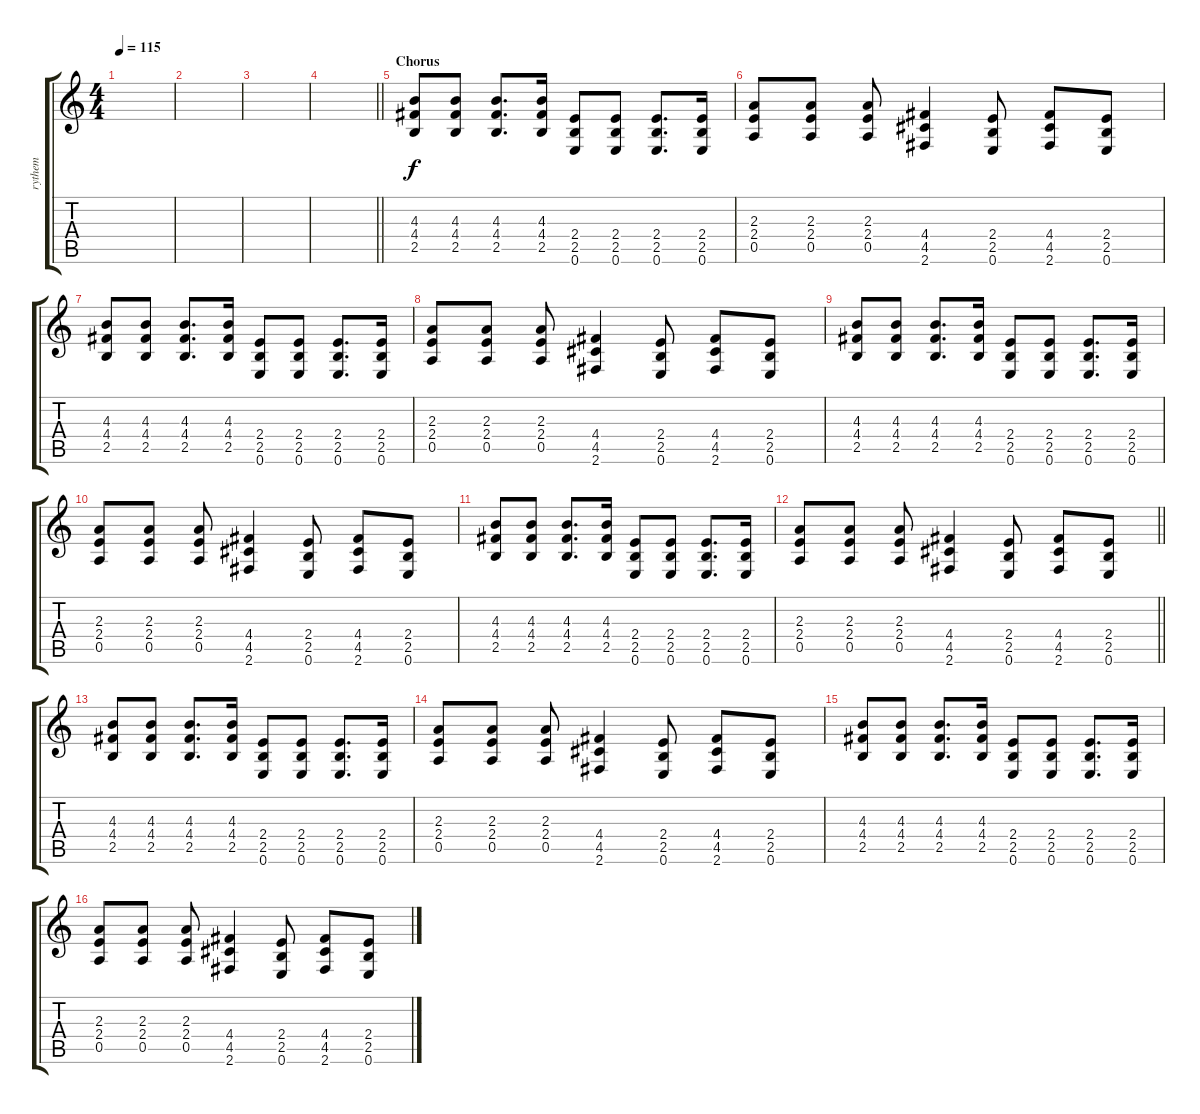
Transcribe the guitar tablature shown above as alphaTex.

\track ("rythem" "rythem") {instrument distortionguitar}
\staff {score tabs}
\tuning (E4 B3 G3 D3 A2 E2) {hide}
\ts (4 4)
\tempo 115
\clef g2
\ks c
|
|
|
\barLineRight lightlight
|
\section ("" "Chorus")
(4.3 4.4 2.5).8 (4.3 4.4 2.5).8 (4.3 4.4 2.5).8{d} (4.3 4.4 2.5).16 (2.4 2.5 0.6).8 (2.4 2.5 0.6).8 (2.4 2.5 0.6).8{d} (2.4 2.5 0.6).16 |
(2.3 2.4 0.5).8 (2.3 2.4 0.5).8 (2.3 2.4 0.5).8 (4.4 4.5 2.6).4 (2.4 2.5 0.6).8 (4.4 4.5 2.6).8 (2.4 2.5 0.6).8 |
(4.3 4.4 2.5).8 (4.3 4.4 2.5).8 (4.3 4.4 2.5).8{d} (4.3 4.4 2.5).16 (2.4 2.5 0.6).8 (2.4 2.5 0.6).8 (2.4 2.5 0.6).8{d} (2.4 2.5 0.6).16 |
(2.3 2.4 0.5).8 (2.3 2.4 0.5).8 (2.3 2.4 0.5).8 (4.4 4.5 2.6).4 (2.4 2.5 0.6).8 (4.4 4.5 2.6).8 (2.4 2.5 0.6).8 |
(4.3 4.4 2.5).8 (4.3 4.4 2.5).8 (4.3 4.4 2.5).8{d} (4.3 4.4 2.5).16 (2.4 2.5 0.6).8 (2.4 2.5 0.6).8 (2.4 2.5 0.6).8{d} (2.4 2.5 0.6).16 |
(2.3 2.4 0.5).8 (2.3 2.4 0.5).8 (2.3 2.4 0.5).8 (4.4 4.5 2.6).4 (2.4 2.5 0.6).8 (4.4 4.5 2.6).8 (2.4 2.5 0.6).8 |
(4.3 4.4 2.5).8 (4.3 4.4 2.5).8 (4.3 4.4 2.5).8{d} (4.3 4.4 2.5).16 (2.4 2.5 0.6).8 (2.4 2.5 0.6).8 (2.4 2.5 0.6).8{d} (2.4 2.5 0.6).16 |
\barLineRight lightlight
(2.3 2.4 0.5).8 (2.3 2.4 0.5).8 (2.3 2.4 0.5).8 (4.4 4.5 2.6).4 (2.4 2.5 0.6).8 (4.4 4.5 2.6).8 (2.4 2.5 0.6).8 |
(4.3 4.4 2.5).8 (4.3 4.4 2.5).8 (4.3 4.4 2.5).8{d} (4.3 4.4 2.5).16 (2.4 2.5 0.6).8 (2.4 2.5 0.6).8 (2.4 2.5 0.6).8{d} (2.4 2.5 0.6).16 |
(2.3 2.4 0.5).8 (2.3 2.4 0.5).8 (2.3 2.4 0.5).8 (4.4 4.5 2.6).4 (2.4 2.5 0.6).8 (4.4 4.5 2.6).8 (2.4 2.5 0.6).8 |
(4.3 4.4 2.5).8 (4.3 4.4 2.5).8 (4.3 4.4 2.5).8{d} (4.3 4.4 2.5).16 (2.4 2.5 0.6).8 (2.4 2.5 0.6).8 (2.4 2.5 0.6).8{d} (2.4 2.5 0.6).16 |
(2.3 2.4 0.5).8 (2.3 2.4 0.5).8 (2.3 2.4 0.5).8 (4.4 4.5 2.6).4 (2.4 2.5 0.6).8 (4.4 4.5 2.6).8 (2.4 2.5 0.6).8
